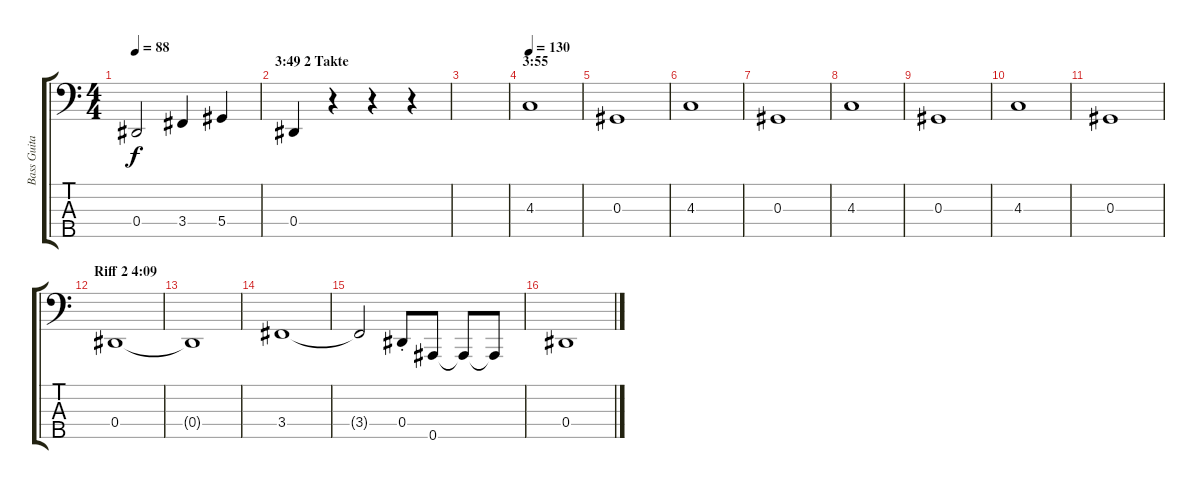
\track ("Bass Guitar" "Bass Guita") {instrument electricbassfinger}
\staff {score tabs}
\tuning (Gb2 Db2 Ab1 Eb1 Bb0) {hide}
\ts (4 4)
\tempo 88
\clef f4
\ks c
0.4.2{dy f} 3.4.4 5.4.4 |
\section ("" "3:49 2 Takte")
0.4.4 r.4 r.4 r.4 |
|
\section ("" "3:55")
\tempo 130
4.3.1 |
0.3.1 |
4.3.1 |
0.3.1 |
4.3.1 |
0.3.1 |
4.3.1 |
0.3.1 |
\section ("" "Riff 2 4:09")
0.4.1 |
0.4{t}.1 |
3.4.1 |
3.4{t}.2 0.4{st}.8 0.5.8 0.5{t}.8 0.5{t}.8 |
0.4.1
